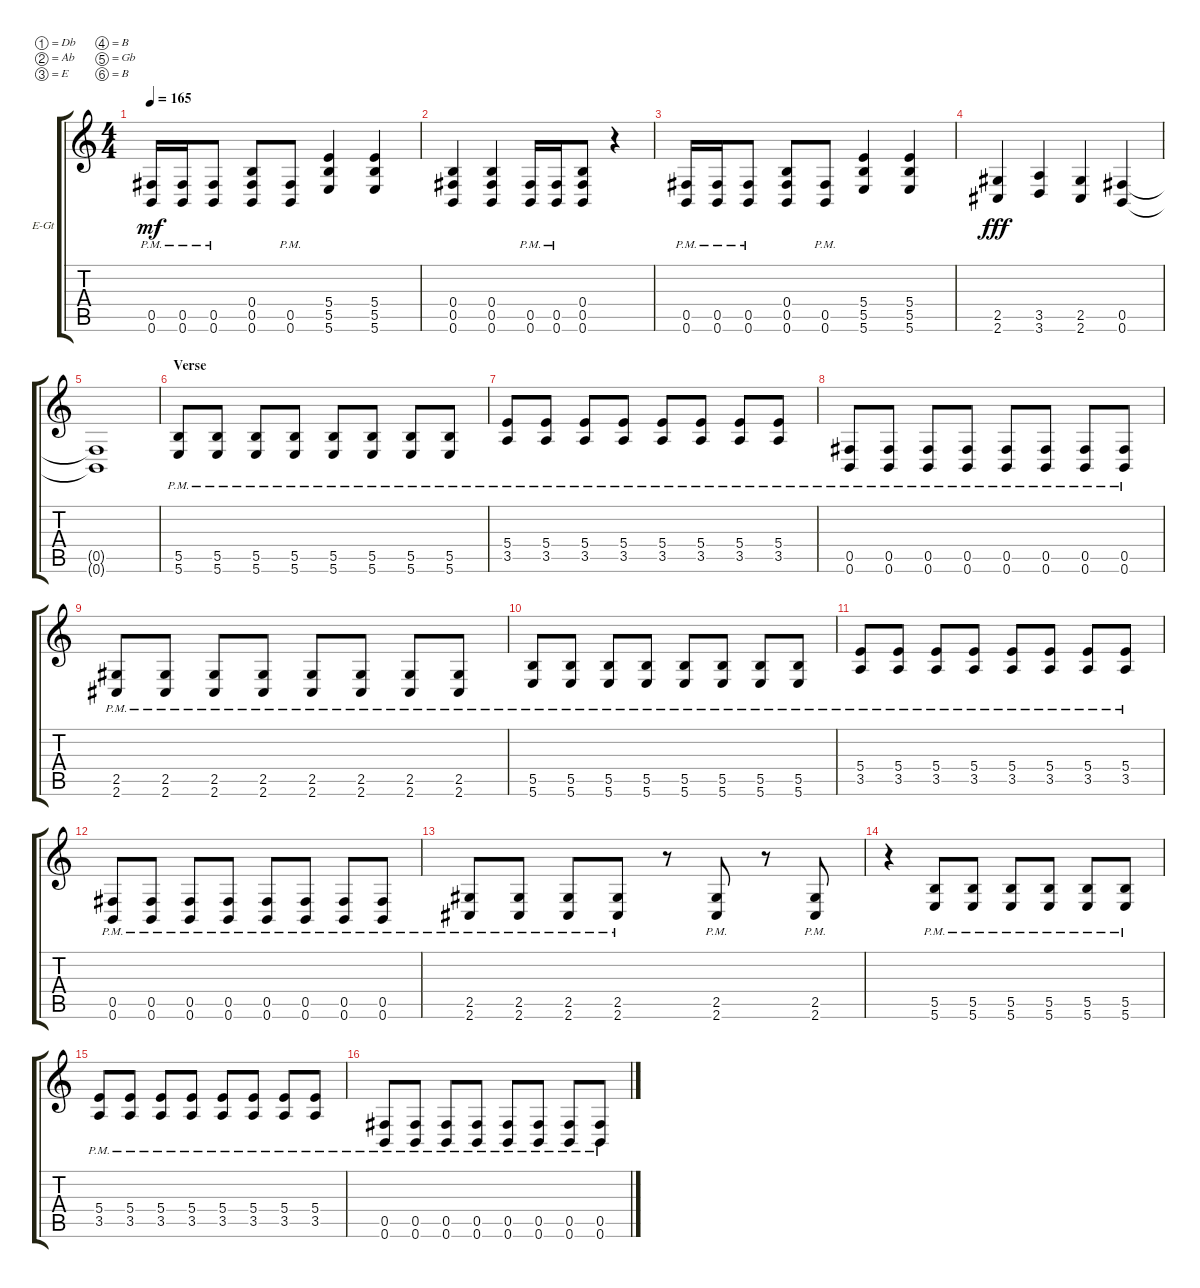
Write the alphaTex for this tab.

\defaultSystemsLayout 4
\bracketExtendMode groupsimilarinstruments
\firstSystemTrackNameOrientation horizontal
\otherSystemsTrackNameOrientation horizontal
\track ("Guitar 2" "E-Gt") {instrument overdrivenguitar}
\staff {score tabs}
\tuning (Db4 Ab3 E3 B2 Gb2 B1)
\ts (4 4)
\tempo 165
\clef g2
\ks c
(0.5{pm} 0.6{pm}).16{dy mf} (0.5{pm} 0.6{pm}).16 (0.5{pm} 0.6{pm}).8 (0.5 0.6 0.4).8 (0.5{pm} 0.6{pm}).8 (5.6 5.5 5.4).4 (5.6 5.5 5.4).4 |
(0.4 0.5 0.6).4 (0.6 0.5 0.4).4 (0.5{pm} 0.6{pm}).16 (0.5{pm} 0.6{pm}).16 (0.6 0.5 0.4).8 r.4 |
(0.5{pm} 0.6{pm}).16 (0.5{pm} 0.6{pm}).16 (0.5{pm} 0.6{pm}).8 (0.5 0.6 0.4).8 (0.5{pm} 0.6{pm}).8 (5.6 5.5 5.4).4 (5.6 5.5 5.4).4 |
(2.5 2.6).4{dy fff} (3.5 3.6).4 (2.5 2.6).4 (0.5 0.6).4 |
(0.5{t} 0.6{t}).1 |
\section ("" "Verse")
(5.6{pm} 5.5{pm}).8 (5.6{pm} 5.5{pm}).8 (5.6{pm} 5.5{pm}).8 (5.6{pm} 5.5{pm}).8 (5.6{pm} 5.5{pm}).8 (5.6{pm} 5.5{pm}).8 (5.6{pm} 5.5{pm}).8 (5.6{pm} 5.5{pm}).8 |
(3.5{pm} 5.4{pm}).8 (3.5{pm} 5.4{pm}).8 (3.5{pm} 5.4{pm}).8 (3.5{pm} 5.4{pm}).8 (3.5{pm} 5.4{pm}).8 (3.5{pm} 5.4{pm}).8 (3.5{pm} 5.4{pm}).8 (3.5{pm} 5.4{pm}).8 |
(0.6{pm} 0.5{pm}).8 (0.6{pm} 0.5{pm}).8 (0.6{pm} 0.5{pm}).8 (0.6{pm} 0.5{pm}).8 (0.6{pm} 0.5{pm}).8 (0.6{pm} 0.5{pm}).8 (0.6{pm} 0.5{pm}).8 (0.6{pm} 0.5{pm}).8 |
(2.6{pm} 2.5{pm}).8 (2.6{pm} 2.5{pm}).8 (2.6{pm} 2.5{pm}).8 (2.6{pm} 2.5{pm}).8 (2.5 2.6{pm}).8 (2.6{pm} 2.5{pm}).8 (2.5 2.6{pm}).8 (2.6{pm} 2.5{pm}).8 |
(5.6{pm} 5.5{pm}).8 (5.6{pm} 5.5{pm}).8 (5.6{pm} 5.5{pm}).8 (5.6{pm} 5.5{pm}).8 (5.6{pm} 5.5{pm}).8 (5.6{pm} 5.5{pm}).8 (5.6{pm} 5.5{pm}).8 (5.6{pm} 5.5{pm}).8 |
(3.5{pm} 5.4{pm}).8 (3.5{pm} 5.4{pm}).8 (3.5{pm} 5.4{pm}).8 (3.5{pm} 5.4{pm}).8 (3.5{pm} 5.4{pm}).8 (3.5{pm} 5.4{pm}).8 (3.5{pm} 5.4{pm}).8 (3.5{pm} 5.4{pm}).8 |
(0.6{pm} 0.5{pm}).8 (0.6{pm} 0.5{pm}).8 (0.6{pm} 0.5{pm}).8 (0.6{pm} 0.5{pm}).8 (0.6{pm} 0.5{pm}).8 (0.6{pm} 0.5{pm}).8 (0.6{pm} 0.5{pm}).8 (0.6{pm} 0.5{pm}).8 |
(2.6{pm} 2.5{pm}).8 (2.6{pm} 2.5{pm}).8 (2.6{pm} 2.5{pm}).8 (2.6{pm} 2.5{pm}).8 r.8 (2.6{pm} 2.5{pm}).8 r.8 (2.6{pm} 2.5{pm}).8 |
r.4 (5.6{pm} 5.5{pm}).8 (5.6{pm} 5.5{pm}).8 (5.6{pm} 5.5{pm}).8 (5.6{pm} 5.5{pm}).8 (5.6{pm} 5.5{pm}).8 (5.6{pm} 5.5{pm}).8 |
(3.5{pm} 5.4{pm}).8 (3.5{pm} 5.4{pm}).8 (3.5{pm} 5.4{pm}).8 (3.5{pm} 5.4{pm}).8 (3.5{pm} 5.4{pm}).8 (3.5{pm} 5.4{pm}).8 (3.5{pm} 5.4{pm}).8 (3.5{pm} 5.4{pm}).8 |
(0.6{pm} 0.5{pm}).8 (0.6{pm} 0.5{pm}).8 (0.6{pm} 0.5{pm}).8 (0.6{pm} 0.5{pm}).8 (0.6{pm} 0.5{pm}).8 (0.6{pm} 0.5{pm}).8 (0.6{pm} 0.5{pm}).8 (0.6{pm} 0.5{pm}).8
